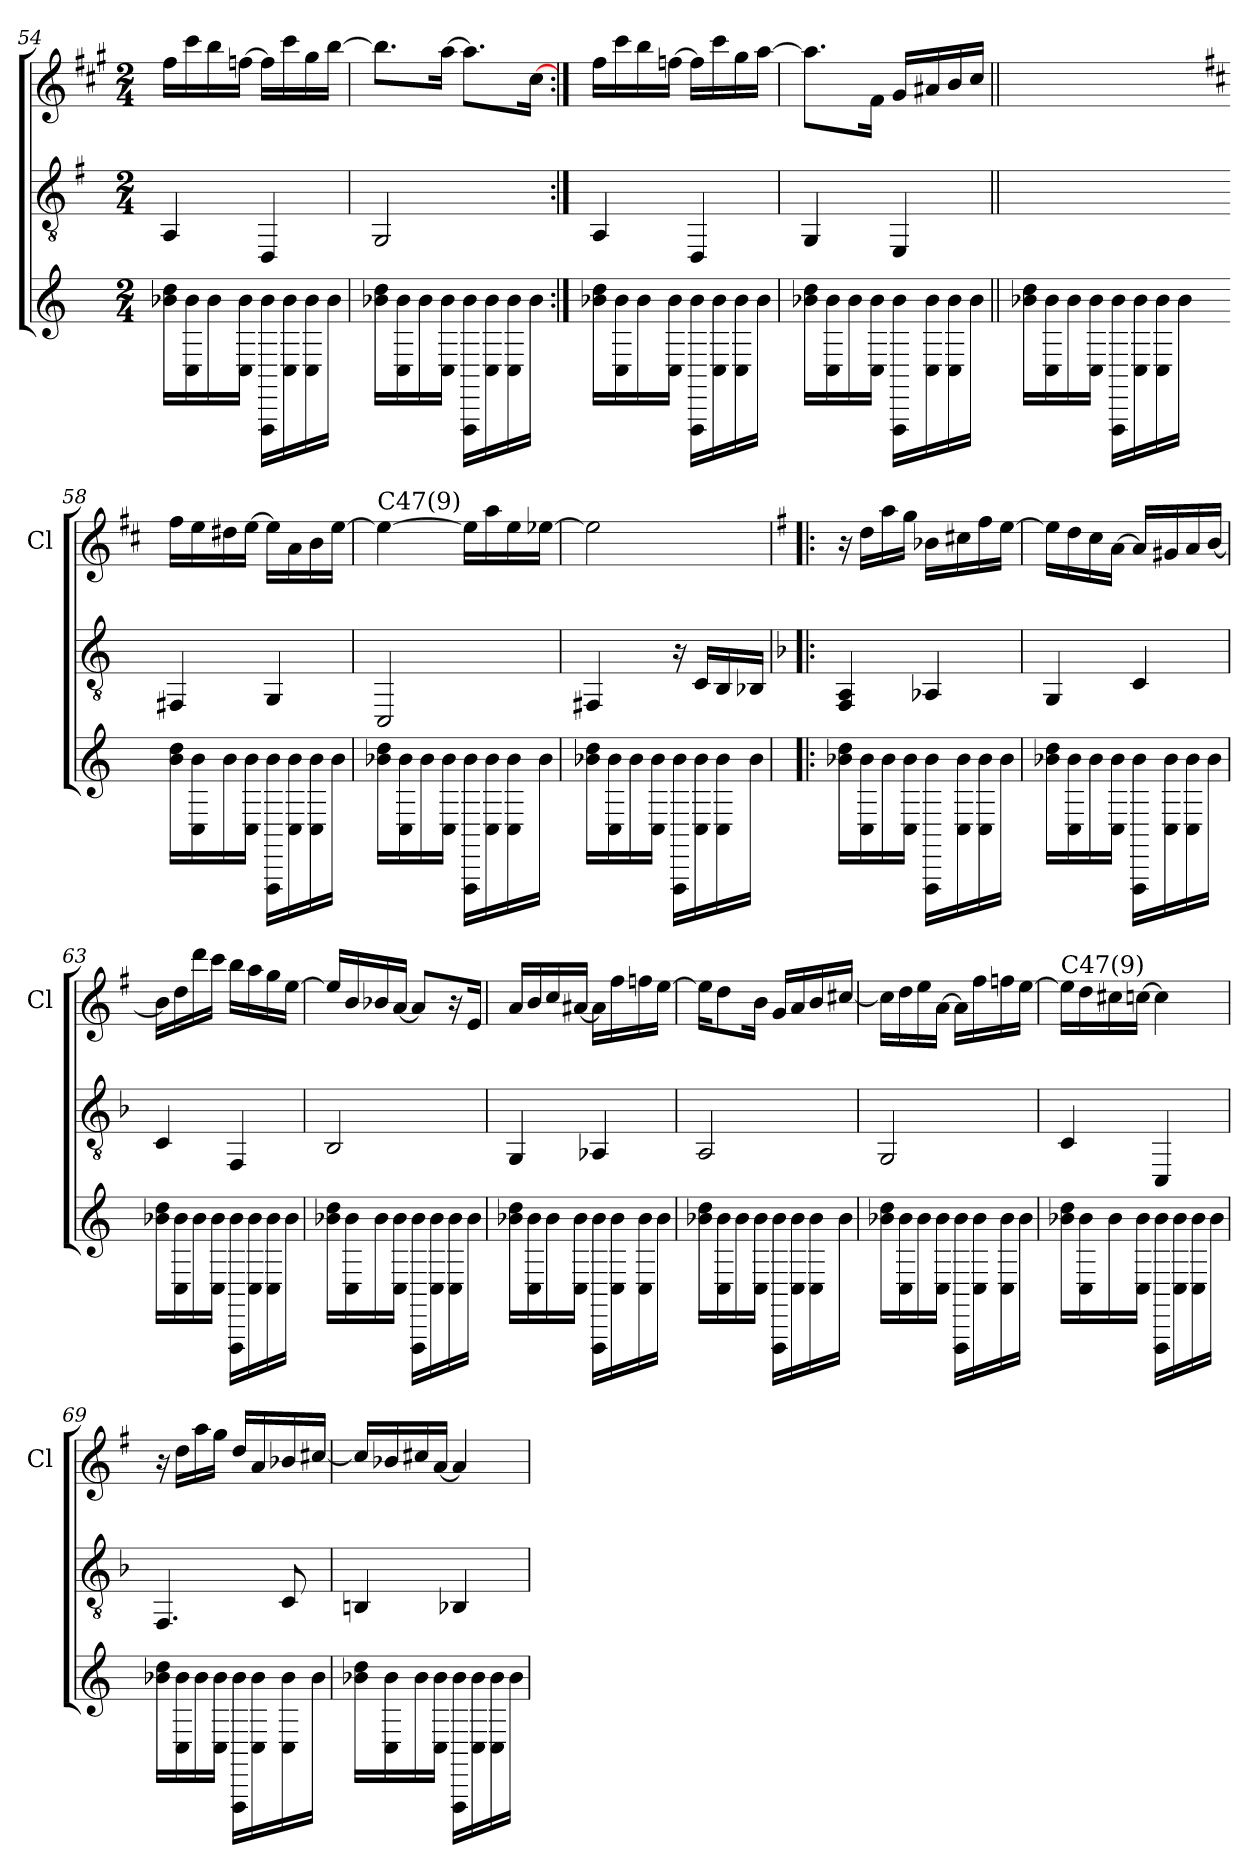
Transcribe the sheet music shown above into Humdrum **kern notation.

**kern	**kern	**kern
*part3	*part2	*part1
*staff3	*staff2	*staff1
*	*	*I'Cl
!!LO:LB:g=z
*clefG2	*clefGv2	*clefG2
*ITrd-7c-12	*	*ITrd1c2
*k[]	*k[f#]	*k[f#]
*C:	*G:	*G:
*M2/4	*M2/4	*M2/4
=54	=54	=54
16bb-\ 16ddd\LL	4AA/	16ee\LL
16c\ 16bb-\	.	16bb\
16bb-\	.	16aa\
16c\ 16bb-\JJ	.	[16ee-X\JJ
16FF\ 16bb-\LL	4DD/	16ee-\LL]
16c\ 16bb-\	.	16bb\
16c\ 16bb-\	.	16ff#\
16bb-\JJ	.	[16aa\JJ
=55	=55	=55
16bb-\ 16ddd\LL	2GG/	8.aa\L]
16c\ 16bb-\	.	.
16bb-\	.	.
16c\ 16bb-\JJ	.	[16gg\Jk
16FF\ 16bb-\LL	.	8.gg\L]
16c\ 16bb-\	.	.
16c\ 16bb-\	.	.
16bb-\JJ	.	[16b\Jk
=56:|!	=56:|!	=56:|!
16bb-\ 16ddd\LL	4AA/	16ee\LL
16c\ 16bb-\	.	16bb\
16bb-\	.	16aa\
16c\ 16bb-\JJ	.	[16ee-X\JJ
16FF\ 16bb-\LL	4DD/	16ee-\LL]
16c\ 16bb-\	.	16bb\
16c\ 16bb-\	.	16ff#\
16bb-\JJ	.	[16gg\JJ
=57	=57	=57
16bb-\ 16ddd\LL	4GG/	8.gg\L]
16c\ 16bb-\	.	.
16bb-\	.	.
16c\ 16bb-\JJ	.	16e\Jk
16FF\ 16bb-\LL	4EE/	16f#/LL
16c\ 16bb-\	.	16g#X/
16c\ 16bb-\	.	16a/
16bb-\JJ	.	16b/JJ
=57X1||	=57X1||	=57X1||
*	*	*stria0
16bb-\ 16ddd\LL	2ryy	2ryy
16c\ 16bb-\	.	.
16bb-\	.	.
16c\ 16bb-\JJ	.	.
16FF\ 16bb-\LL	.	.
16c\ 16bb-\	.	.
16c\ 16bb-\	.	.
16bb-\JJ	.	.
!!LO:LB:g=z
=58-	=58-	=58-
*	*	*stria5
*	*k[]	*k[]
*	*C:	*C:
16bb-\ 16ddd\LL	4FF#/	(>16ee\LL
16c\ 16bb-\	.	16dd\
16bb-\	.	16cc#X\
16c\ 16bb-\JJ	.	[16dd\JJ
16FF\ 16bb-\LL	4GG/	16dd\LL]
16c\ 16bb-\	.	16g\
16c\ 16bb-\	.	16a\
16bb-\JJ	.	[16dd\JJ
=59	=59	=59
!	!	!LO:TX:a:t=C47(9)
16bb-\ 16ddd\LL	2CC/	4dd\_
16c\ 16bb-\	.	.
16bb-\	.	.
16c\ 16bb-\JJ	.	.
16FF\ 16bb-\LL	.	16dd\LL]
16c\ 16bb-\	.	16gg\
16c\ 16bb-\	.	16dd\
16bb-\JJ	.	[16dd-X\JJ
=60	=60	=60
16bb-\ 16ddd\LL	4FF#/	2dd-\]
16c\ 16bb-\	.	.
16bb-\	.	.
16c\ 16bb-\JJ	.	.
16FF\ 16bb-\LL	16r	.
16c\ 16bb-\	16C/LL	.
16c\ 16bb-\	16BB/	.
16bb-\JJ	16BB-/JJ	.
=61!|:	=61!|:	=61!|:
*	*k[b-]	*k[b-]
*	*F:	*F:
16bb-\ 16ddd\LL	4FF/ 4AA/	16r
16c\ 16bb-\	.	16cc\LL
16bb-\	.	16gg\
16c\ 16bb-\JJ	.	16ff\JJ
16FF\ 16bb-\LL	4AA-/	16a-X\LL
16c\ 16bb-\	.	16bn\
16c\ 16bb-\	.	16ee\
16bb-\JJ	.	[16dd\JJ
!!LO:LB:g=z
=62	=62	=62
16bb-\ 16ddd\LL	4GG/	16dd\LL]
16c\ 16bb-\	.	16cc\
16bb-\	.	16b-\
16c\ 16bb-\JJ	.	[16g\JJ
16FF\ 16bb-\LL	4C/	16g/LL]
16c\ 16bb-\	.	16f#X/
16c\ 16bb-\	.	16g/
16bb-\JJ	.	[16a/JJ
=63	=63	=63
16bb-\ 16ddd\LL	4C/	16a\LL]
16c\ 16bb-\	.	16cc\
16bb-\	.	16ccc\
16c\ 16bb-\JJ	.	16bb-\JJ
16FF\ 16bb-\LL	4FF/	16aa\LL
16c\ 16bb-\	.	16gg\
16c\ 16bb-\	.	16ff\
16bb-\JJ	.	[16dd\JJ
=64	=64	=64
16bb-\ 16ddd\LL	2BB-/	16dd/LL]
16c\ 16bb-\	.	16a/
16bb-\	.	16a-X/
16c\ 16bb-\JJ	.	[16g/JJ
16FF\ 16bb-\LL	.	8g/L]
16c\ 16bb-\	.	.
16c\ 16bb-\	.	16r
16bb-\JJ	.	16d/Jk
=65	=65	=65
16bb-\ 16ddd\LL	4GG/	16g/LL
16c\ 16bb-\	.	16a/
16bb-\	.	16b-/
16c\ 16bb-\JJ	.	[16g#X/JJ
16FF\ 16bb-\LL	4AA-/	16g#\LL]
16c\ 16bb-\	.	16ee\
16c\ 16bb-\	.	16ee-X\
16bb-\JJ	.	[16dd\JJ
!!LO:LB:g=z
=66	=66	=66
16bb-\ 16ddd\LL	2AA/	16dd\KL]
16c\ 16bb-\	.	8cc\
16bb-\	.	.
16c\ 16bb-\JJ	.	16a\Jk
16FF\ 16bb-\LL	.	16f/LL
16c\ 16bb-\	.	16g/
16c\ 16bb-\	.	16a/
16bb-\JJ	.	[16bn/JJ
=67	=67	=67
16bb-\ 16ddd\LL	2GG/	16b\LL]
16c\ 16bb-\	.	16cc\
16bb-\	.	16dd\
16c\ 16bb-\JJ	.	[16g\JJ
16FF\ 16bb-\LL	.	16g\LL]
16c\ 16bb-\	.	16ee\
16c\ 16bb-\	.	16ee-X\
16bb-\JJ	.	[16dd\JJ
=68	=68	=68
!	!	!LO:TX:a:t=C47(9)
16bb-\ 16ddd\LL	4C/	16dd\LL]
16c\ 16bb-\	.	16cc\
16bb-\	.	16bn\
16c\ 16bb-\JJ	.	[16b-X\JJ
16FF\ 16bb-\LL	4CC/	4b-\]
16c\ 16bb-\	.	.
16c\ 16bb-\	.	.
16bb-\JJ	.	.
=69	=69	=69
16bb-\ 16ddd\LL	4.FF/	16r
16c\ 16bb-\	.	16cc\LL
16bb-\	.	16gg\
16c\ 16bb-\JJ	.	16ff\JJ
16FF\ 16bb-\LL	.	16cc/LL
16c\ 16bb-\	.	16g/
16c\ 16bb-\	8C/	16a-X/
16bb-\JJ	.	[16bn/JJ
!!LO:LB:g=z
=70	=70	=70
16bb-\ 16ddd\LL	4BB/	16b/LL]
16c\ 16bb-\	.	16a-X/
16bb-\	.	16bn/
16c\ 16bb-\JJ	.	[16g/JJ
16FF\ 16bb-\LL	4BB-/	4g/]
16c\ 16bb-\	.	.
16c\ 16bb-\	.	.
16bb-\JJ	.	.
=	=	=
*-	*-	*-
